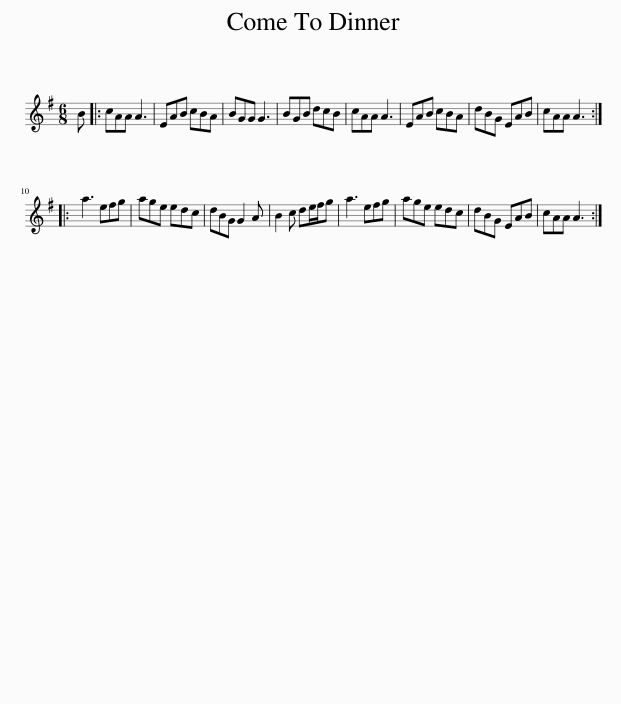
X:1
L:1/8
M:6/8
I:linebreak $
K:G
V:1 treble
V:1
 B |: cAA A3 | EAB cBA | BGG G3 | BGB dcB | %5
 cAA A3 | EAB cBA | dBG EAB | cAA A3 ::$ a3 efg | %10
 age edc | dBG G2 A | B2 c de/f/g | a3 efg | age edc | %15
 dBG EAB | cAA A3 :| %17
